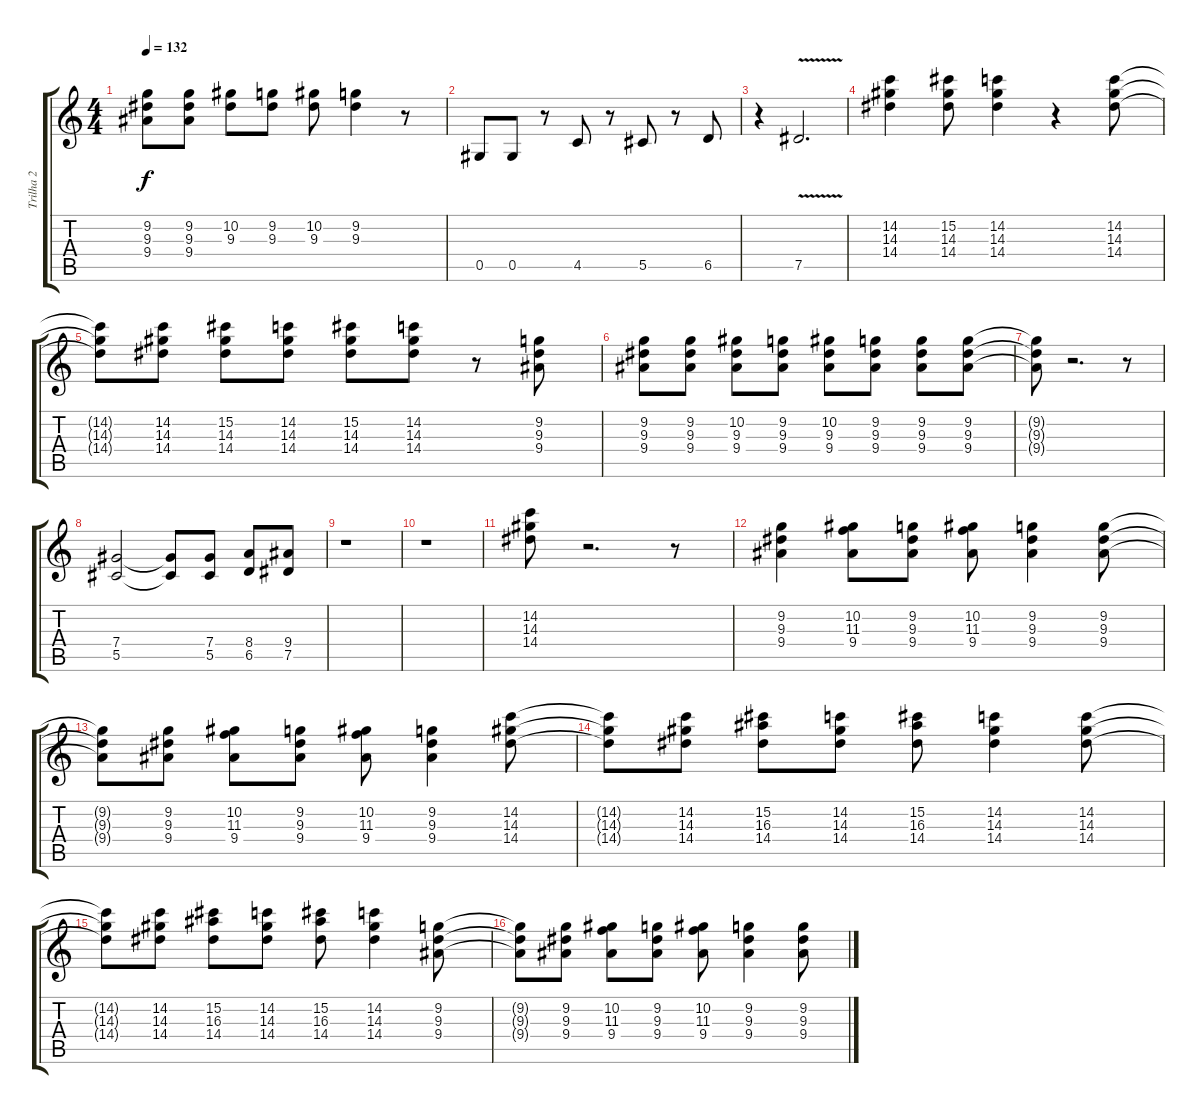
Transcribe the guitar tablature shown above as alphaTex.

\track ("Trilha 2" "Trilha 2") {instrument overdrivenguitar}
\staff {score tabs}
\tuning (Eb4 Bb3 Gb3 Db3 Ab2 Eb2) {hide}
\ts (4 4)
\tempo 132
\clef g2
\ks c
(9.2{t} 9.3{t} 9.4{t}).8{dy f} (9.2 9.3 9.4).8 (10.2 9.3).8 (9.2 9.3).8 (10.2 9.3).8 (9.2 9.3).4 r.8 |
0.5.8 0.5.8 r.8 4.5.8 r.8 5.5.8 r.8 6.5.8 |
r.4 7.5{v}.2{d} |
(14.2 14.3 14.4).4 (15.2 14.3 14.4).8 (14.2 14.3 14.4).4 r.4 (14.2 14.3 14.4).8 |
(14.2{t} 14.3{t} 14.4{t}).8 (14.2 14.3 14.4).8 (15.2 14.3 14.4).8 (14.2 14.3 14.4).8 (15.2 14.3 14.4).8 (14.2 14.3 14.4).8 r.8 (9.2 9.3 9.4).8 |
(9.2 9.3 9.4).8 (9.2 9.3 9.4).8 (10.2 9.3 9.4).8 (9.2 9.3 9.4).8 (10.2 9.3 9.4).8 (9.2 9.3 9.4).8 (9.2 9.3 9.4).8 (9.2 9.3 9.4).8 |
(9.2{t} 9.3{t} 9.4{t}).8 r.2{d} r.8 |
(7.4 5.5).2 (7.4{t} 5.5{t}).8 (7.4 5.5).8 (8.4 6.5).8 (9.4 7.5).8 |
r.1 |
r.1 |
(14.2 14.3 14.4).8 r.2{d} r.8 |
(9.2 9.3 9.4).4 (10.2 11.3 9.4).8 (9.2 9.3 9.4).8 (10.2 11.3 9.4).8 (9.2 9.3 9.4).4 (9.2 9.3 9.4).8 |
(9.2{t} 9.3{t} 9.4{t}).8 (9.2 9.3 9.4).8 (10.2 11.3 9.4).8 (9.2 9.3 9.4).8 (10.2 11.3 9.4).8 (9.2 9.3 9.4).4 (14.2 14.3 14.4).8 |
(14.2{t} 14.3{t} 14.4{t}).8 (14.2 14.3 14.4).8 (15.2 16.3 14.4).8 (14.2 14.3 14.4).8 (15.2 16.3 14.4).8 (14.2 14.3 14.4).4 (14.2 14.3 14.4).8 |
(14.2{t} 14.3{t} 14.4{t}).8 (14.2 14.3 14.4).8 (15.2 16.3 14.4).8 (14.2 14.3 14.4).8 (15.2 16.3 14.4).8 (14.2 14.3 14.4).4 (9.2 9.3 9.4).8 |
(9.2{t} 9.3{t} 9.4{t}).8 (9.2 9.3 9.4).8 (10.2 11.3 9.4).8 (9.2 9.3 9.4).8 (10.2 11.3 9.4).8 (9.2 9.3 9.4).4 (9.2 9.3 9.4).8
